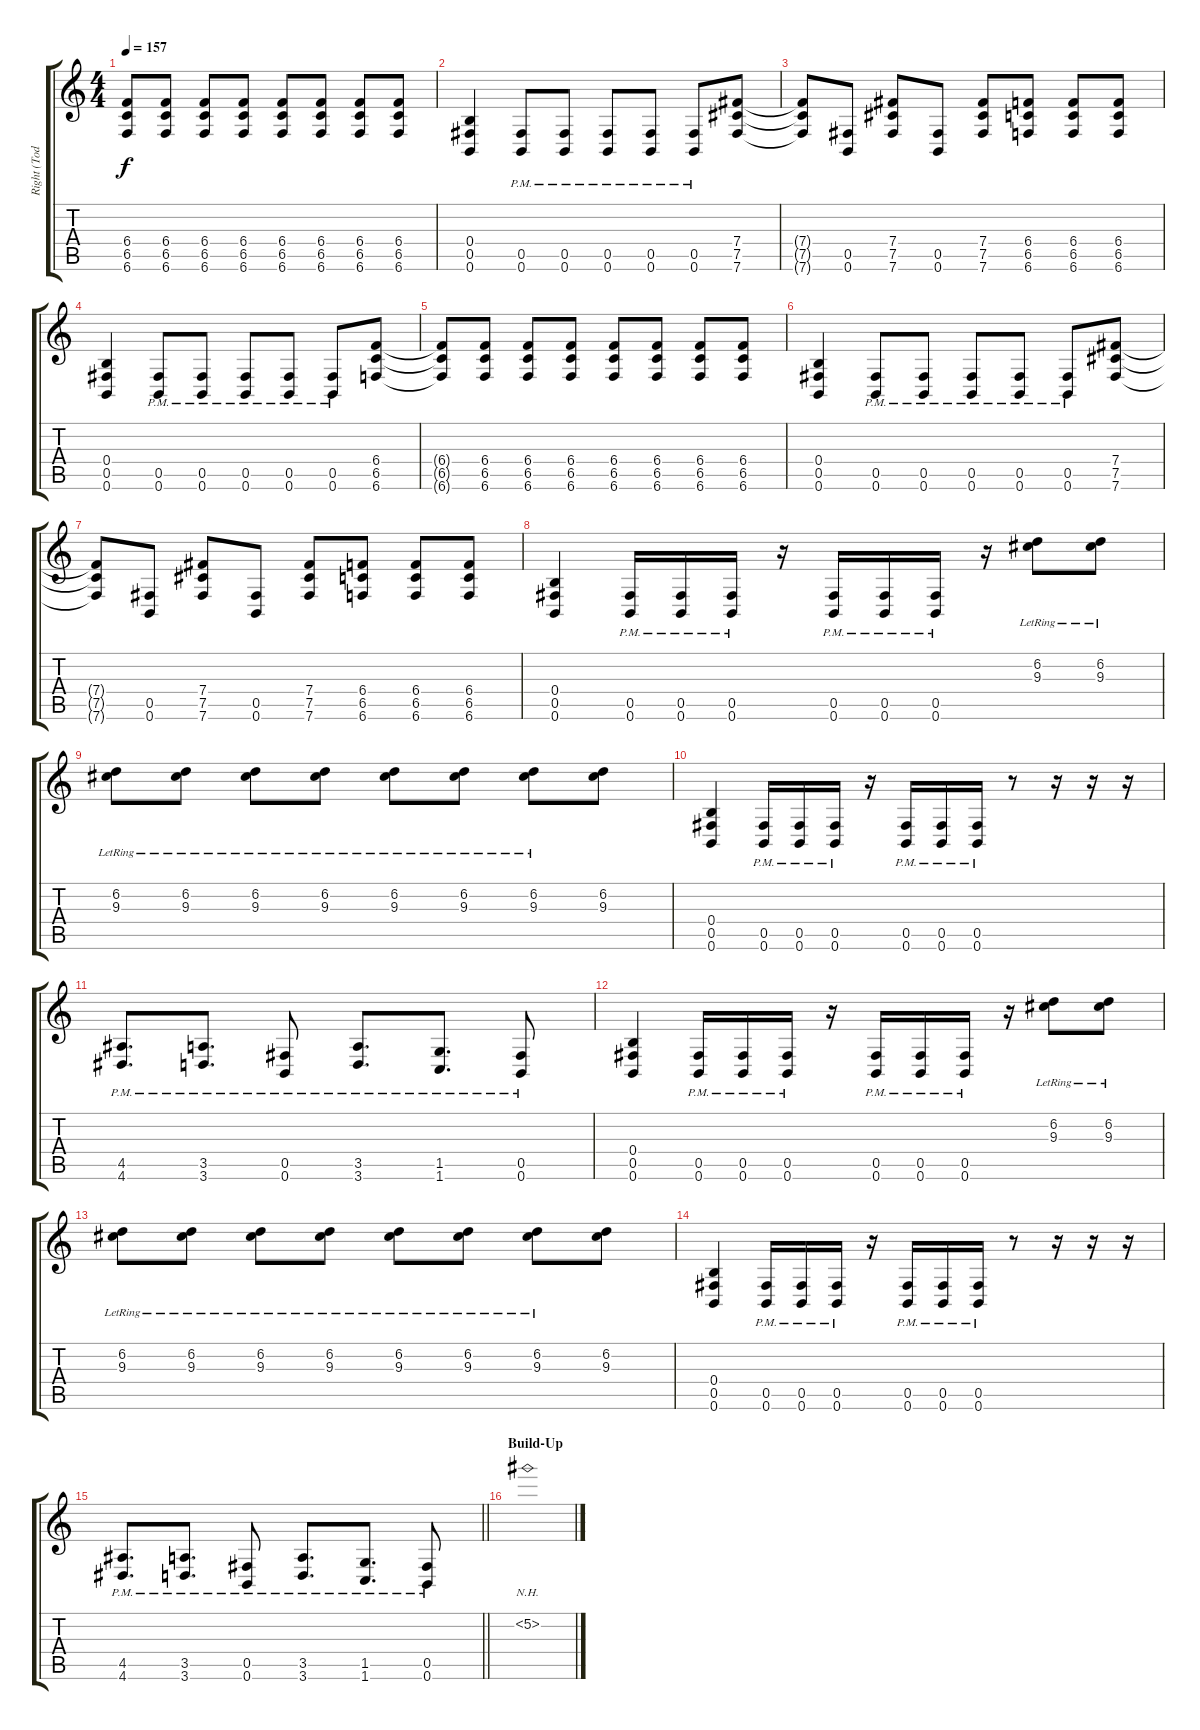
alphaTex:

\track ("Right (Todor)" "Right (Tod") {instrument distortionguitar}
\staff {score tabs}
\tuning (Db4 Ab3 E3 B2 Gb2 B1) {hide}
\ts (4 4)
\tempo 157
\clef g2
\ks c
(6.4{t} 6.5{t} 6.6{t}).8{dy f} (6.4 6.5 6.6).8 (6.4 6.5 6.6).8 (6.4 6.5 6.6).8 (6.4 6.5 6.6).8 (6.4 6.5 6.6).8 (6.4 6.5 6.6).8 (6.4 6.5 6.6).8 |
(0.4 0.5 0.6).4 (0.5 0.6{pm}).8 (0.5 0.6{pm}).8 (0.5 0.6{pm}).8 (0.5 0.6{pm}).8 (0.5 0.6{pm}).8 (7.4 7.5 7.6).8 |
(7.4{t} 7.5{t} 7.6{t}).8 (0.5 0.6).8 (7.4 7.5 7.6).8 (0.5 0.6).8 (7.4 7.5 7.6).8 (6.4 6.5 6.6).8 (6.4 6.5 6.6).8 (6.4 6.5 6.6).8 |
(0.4 0.5 0.6).4 (0.5 0.6{pm}).8 (0.5 0.6{pm}).8 (0.5 0.6{pm}).8 (0.5 0.6{pm}).8 (0.5 0.6{pm}).8 (6.4 6.5 6.6).8 |
(6.4{t} 6.5{t} 6.6{t}).8 (6.4 6.5 6.6).8 (6.4 6.5 6.6).8 (6.4 6.5 6.6).8 (6.4 6.5 6.6).8 (6.4 6.5 6.6).8 (6.4 6.5 6.6).8 (6.4 6.5 6.6).8 |
(0.4 0.5 0.6).4 (0.5 0.6{pm}).8 (0.5 0.6{pm}).8 (0.5 0.6{pm}).8 (0.5 0.6{pm}).8 (0.5 0.6{pm}).8 (7.4 7.5 7.6).8 |
(7.4{t} 7.5{t} 7.6{t}).8 (0.5 0.6).8 (7.4 7.5 7.6).8 (0.5 0.6).8 (7.4 7.5 7.6).8 (6.4 6.5 6.6).8 (6.4 6.5 6.6).8 (6.4 6.5 6.6).8 |
(0.4 0.5 0.6).4 (0.5 0.6{pm}).16 (0.5 0.6{pm}).16 (0.5 0.6{pm}).16 r.16 (0.5 0.6{pm}).16 (0.5 0.6{pm}).16 (0.5 0.6{pm}).16 r.16 (6.2{lr} 9.3{lr}).8 (6.2{lr} 9.3{lr}).8 |
(6.2{lr} 9.3{lr}).8 (6.2{lr} 9.3{lr}).8 (6.2{lr} 9.3{lr}).8 (6.2{lr} 9.3{lr}).8 (6.2{lr} 9.3{lr}).8 (6.2{lr} 9.3{lr}).8 (6.2{lr} 9.3{lr}).8 (6.2 9.3).8 |
(0.4 0.5 0.6).4 (0.5 0.6{pm}).16 (0.5 0.6{pm}).16 (0.5 0.6{pm}).16 r.16 (0.5 0.6{pm}).16 (0.5 0.6{pm}).16 (0.5 0.6{pm}).16 r.8 r.16 r.16 r.16 |
(4.5 4.6{pm}).8{d} (3.5 3.6{pm}).8{d} (0.5 0.6{pm}).8 (3.5 3.6{pm}).8{d} (1.5 1.6{pm}).8{d} (0.5 0.6{pm}).8 |
(0.4 0.5 0.6).4 (0.5 0.6{pm}).16 (0.5 0.6{pm}).16 (0.5 0.6{pm}).16 r.16 (0.5 0.6{pm}).16 (0.5 0.6{pm}).16 (0.5 0.6{pm}).16 r.16 (6.2{lr} 9.3{lr}).8 (6.2{lr} 9.3{lr}).8 |
(6.2{lr} 9.3{lr}).8 (6.2{lr} 9.3{lr}).8 (6.2{lr} 9.3{lr}).8 (6.2{lr} 9.3{lr}).8 (6.2{lr} 9.3{lr}).8 (6.2{lr} 9.3{lr}).8 (6.2{lr} 9.3{lr}).8 (6.2 9.3).8 |
(0.4 0.5 0.6).4 (0.5 0.6{pm}).16 (0.5 0.6{pm}).16 (0.5 0.6{pm}).16 r.16 (0.5 0.6{pm}).16 (0.5 0.6{pm}).16 (0.5 0.6{pm}).16 r.8 r.16 r.16 r.16 |
\barLineRight lightlight
(4.5 4.6{pm}).8{d} (3.5 3.6{pm}).8{d} (0.5 0.6{pm}).8 (3.5 3.6{pm}).8{d} (1.5 1.6{pm}).8{d} (0.5 0.6{pm}).8 |
\section ("" "Build-Up")
5.2{nh}.1
